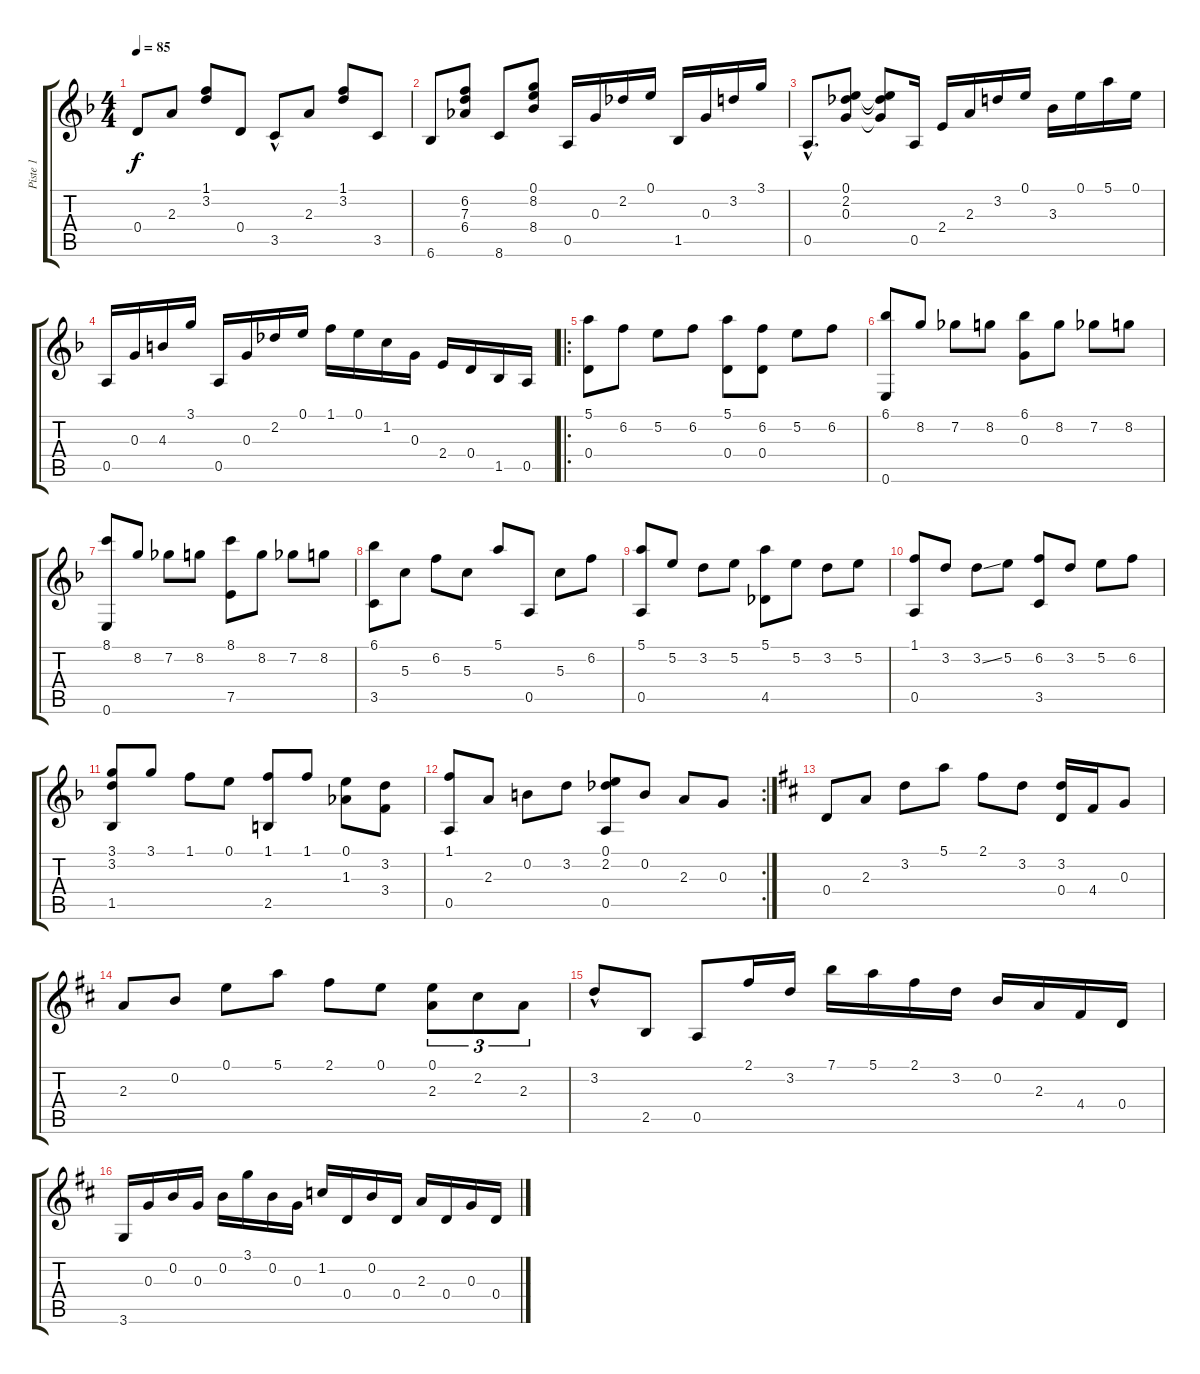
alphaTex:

\track ("Piste 1" "Piste 1") {instrument acousticguitarnylon}
\staff {score tabs}
\tuning (E4 B3 G3 D3 A2 E2) {hide}
\ts (4 4)
\tempo 85
\clef g2
\ks f
0.4.8{dy f instrument acousticguitarnylon} 2.3.8 (1.1 3.2).8 0.4.8 3.5{hac}.8 2.3.8 (1.1 3.2).8 3.5.8 |
6.6.8 (6.2 7.3 6.4).8 8.6.8 (0.1 8.2 8.4).8 0.5.16 0.3.16 2.2.16 0.1.16 1.5.16 0.3.16 3.2.16 3.1.16 |
0.5{hac}.8{d} (0.1 2.2 0.3).8 (0.1{t} 2.2{t} 0.3{t}).8 0.5.16 2.4.16 2.3.16 3.2.16 0.1.16 3.3.16 0.1.16 5.1.16 0.1.16 |
0.5.16 0.3.16 4.3.16 3.1.16 0.5.16 0.3.16 2.2.16 0.1.16 1.1.16 0.1.16 1.2.16 0.3.16 2.4.16 0.4.16 1.5.16 0.5.16 |
\ro
(5.1 0.4).8 6.2.8 5.2.8 6.2.8 (5.1 0.4).8 (6.2 0.4).8 5.2.8 6.2.8 |
(6.1 0.6).8 8.2.8 7.2.8 8.2.8 (6.1 0.3).8 8.2.8 7.2.8 8.2.8 |
(8.1 0.6).8 8.2.8 7.2.8 8.2.8 (8.1 7.5).8 8.2.8 7.2.8 8.2.8 |
(6.1 3.5).8 5.3.8 6.2.8 5.3.8 5.1.8 0.5.8 5.3.8 6.2.8 |
(5.1 0.5).8 5.2.8 3.2.8 5.2.8 (5.1 4.5).8 5.2.8 3.2.8 5.2.8 |
(1.1 0.5).8 3.2.8 3.2{ss}.8 5.2.8 (6.2 3.5).8 3.2.8 5.2.8 6.2.8 |
(3.1 3.2 1.5).8 3.1.8 1.1.8 0.1.8 (1.1 2.5).8 1.1.8 (0.1 1.3).8 (3.2 3.4).8 |
\rc 2
(1.1 0.5).8 2.3.8 0.2.8 3.2.8 (0.1 2.2 0.5).8 0.2.8 2.3.8 0.3.8 |
\ks d
0.4.8 2.3.8 3.2.8 5.1.8 2.1.8 3.2.8 (3.2 0.4).16 4.4.16 0.3.8 |
2.3.8 0.2.8 0.1.8 5.1.8 2.1.8 0.1.8 (0.1 2.3).8{tu (3 2)} 2.2.8{tu (3 2)} 2.3.8{tu (3 2)} |
3.2{hac}.8 2.5.8 0.5.8 2.1.16 3.2.16 7.1.16 5.1.16 2.1.16 3.2.16 0.2.16 2.3.16 4.4.16 0.4.16 |
3.6.16 0.3.16 0.2.16 0.3.16 0.2.16 3.1.16 0.2.16 0.3.16 1.2.16 0.4.16 0.2.16 0.4.16 2.3.16 0.4.16 0.3.16 0.4.16
